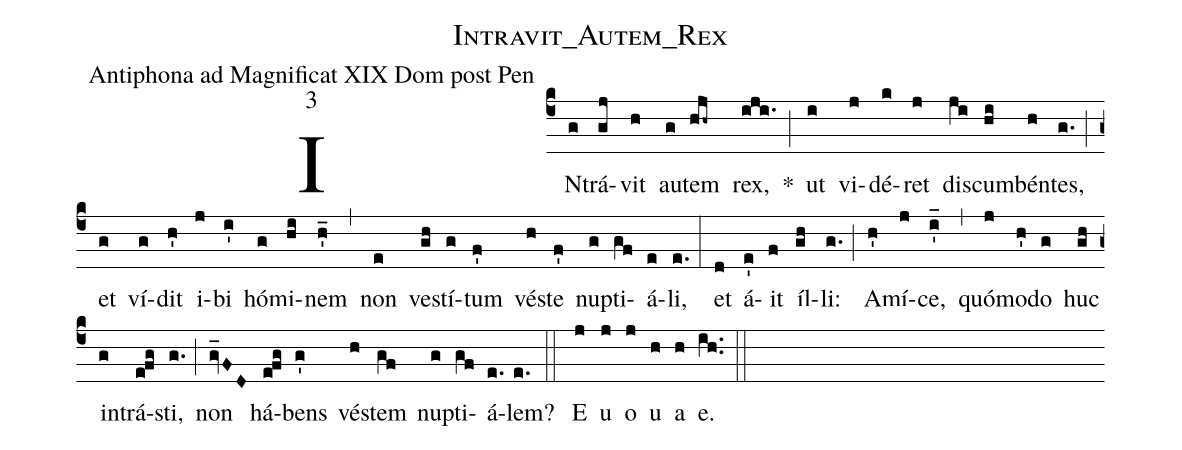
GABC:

name:Intravit_Autem_Rex;
office-part:Antiphona ad Magnificat XIX Dom post Pent.;
mode:3;
%%
(c4) IN(g)trá(gj)vit(h) au(g)tem(hjh~) rex,(iji.) *(;) ut(i) vi(j)dé(k)ret(j) di(ji)scum(hi)bén(h)tes,(g.) (;) et(g) ví(g)dit(h') i(j)bi(i') hó(g)mi(hi)nem(h'_) (,) non(e) ve(gh)stí(g)tum(f') vé(h)ste(f') nu(g)pti(gf)á(e)li,(e.) (:) et(d) á(e')it(f) íl(gh)li:(g.) (;) A(h')mí(j)ce,(i'_) (,) quó(j)mo(h')do(g) huc(gh) in(g)trá(e!fg)sti,(g.) (;) non(gv_FD) há(e!fg)bens(g') vé(h)stem(gf) nu(g)pti(gf)á(e.)lem?(e.) (::) <eu> E(j) u(j) o(j) u(h) a(h) e.(ih..) </eu> (::)
